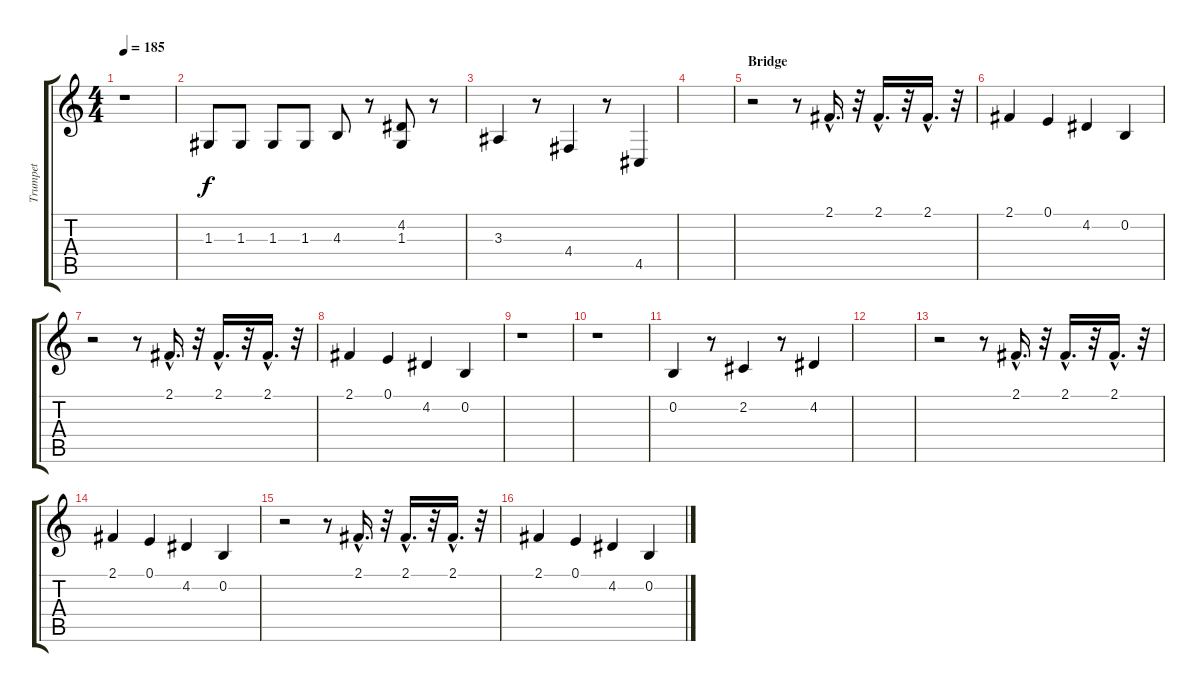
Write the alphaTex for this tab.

\track ("Trumpet" "Trumpet") {instrument brasssection}
\staff {score tabs}
\tuning (E4 B3 G3 D3 A2 E2) {hide}
\ts (4 4)
\tempo 185
\clef g2
\ks c
r.1{dy f} |
1.3.8 1.3.8 1.3.8 1.3.8 4.3.8 r.8 (4.2 1.3).8 r.8 |
3.3.4 r.8 4.4.4 r.8 4.5.4 |
|
\section ("" "Bridge")
r.2{volume 10} r.8 2.1{hac}.16{d} r.32 2.1{hac}.16{d} r.32 2.1{hac}.16{d} r.32 |
2.1.4 0.1.4 4.2.4 0.2.4 |
r.2 r.8 2.1{hac}.16{d} r.32 2.1{hac}.16{d} r.32 2.1{hac}.16{d} r.32 |
2.1.4 0.1.4 4.2.4 0.2.4 |
r.1 |
r.1 |
0.2.4{volume 16} r.8 2.2.4 r.8 4.2.4 |
|
r.2{volume 10} r.8 2.1{hac}.16{d} r.32 2.1{hac}.16{d} r.32 2.1{hac}.16{d} r.32 |
2.1.4 0.1.4 4.2.4 0.2.4 |
r.2 r.8 2.1{hac}.16{d} r.32 2.1{hac}.16{d} r.32 2.1{hac}.16{d} r.32 |
2.1.4 0.1.4 4.2.4 0.2.4
